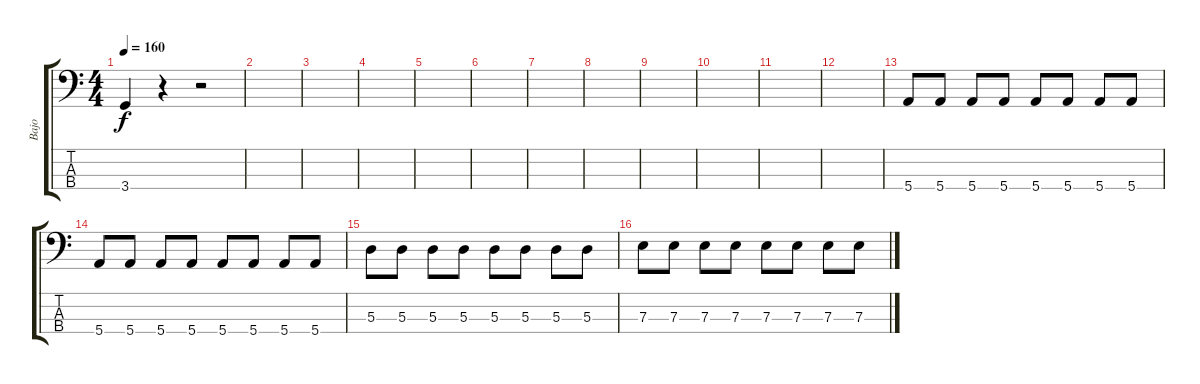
\track ("Bajo" "Bajo") {instrument electricbasspick}
\staff {score tabs}
\tuning (G2 D2 A1 E1) {hide}
\ts (4 4)
\tempo 160
\clef f4
\ks c
3.4.4{dy f} r.4 r.2 |
|
|
|
|
|
|
|
|
|
|
|
5.4.8 5.4.8 5.4.8 5.4.8 5.4.8 5.4.8 5.4.8 5.4.8 |
5.4.8 5.4.8 5.4.8 5.4.8 5.4.8 5.4.8 5.4.8 5.4.8 |
5.3.8 5.3.8 5.3.8 5.3.8 5.3.8 5.3.8 5.3.8 5.3.8 |
7.3.8 7.3.8 7.3.8 7.3.8 7.3.8 7.3.8 7.3.8 7.3.8
